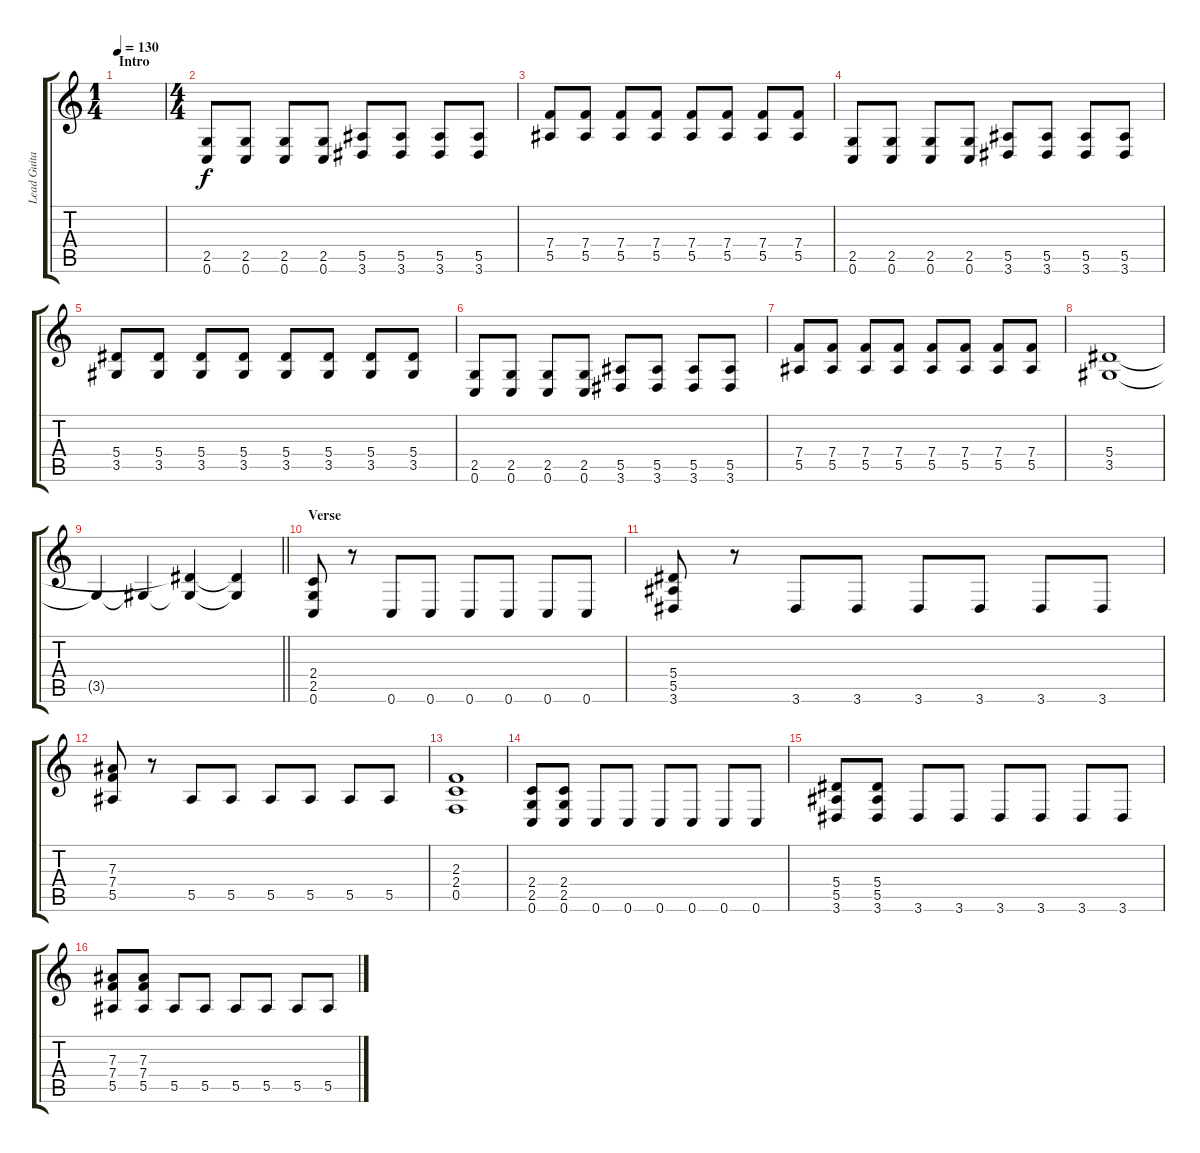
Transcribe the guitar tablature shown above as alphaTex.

\track ("Lead Guitar 2" "Lead Guita") {instrument distortionguitar}
\staff {score tabs}
\tuning (C4 G3 Eb3 Bb2 F2 C2) {hide}
\ts (1 4)
\section ("" "Intro")
\tempo 130
\clef g2
\ks c
|
\ts (4 4)
(2.5 0.6).8 (2.5 0.6).8 (2.5 0.6).8 (2.5 0.6).8 (5.5 3.6).8 (5.5 3.6).8 (5.5 3.6).8 (5.5 3.6).8 |
(7.4 5.5).8 (7.4 5.5).8 (7.4 5.5).8 (7.4 5.5).8 (7.4 5.5).8 (7.4 5.5).8 (7.4 5.5).8 (7.4 5.5).8 |
(2.5 0.6).8 (2.5 0.6).8 (2.5 0.6).8 (2.5 0.6).8 (5.5 3.6).8 (5.5 3.6).8 (5.5 3.6).8 (5.5 3.6).8 |
(5.4 3.5).8 (5.4 3.5).8 (5.4 3.5).8 (5.4 3.5).8 (5.4 3.5).8 (5.4 3.5).8 (5.4 3.5).8 (5.4 3.5).8 |
(2.5 0.6).8 (2.5 0.6).8 (2.5 0.6).8 (2.5 0.6).8 (5.5 3.6).8 (5.5 3.6).8 (5.5 3.6).8 (5.5 3.6).8 |
(7.4 5.5).8 (7.4 5.5).8 (7.4 5.5).8 (7.4 5.5).8 (7.4 5.5).8 (7.4 5.5).8 (7.4 5.5).8 (7.4 5.5).8 |
(5.4 3.5).1 |
\barLineRight lightlight
3.5{t}.4 3.5{t}.4 (5.4{t} 3.5{t}).4 (5.4{t} 3.5{t}).4 |
\section ("" "Verse")
(2.4 2.5 0.6).8 r.8 0.6.8 0.6.8 0.6.8 0.6.8 0.6.8 0.6.8 |
(5.4 5.5 3.6).8 r.8 3.6.8 3.6.8 3.6.8 3.6.8 3.6.8 3.6.8 |
(7.3 7.4 5.5).8 r.8 5.5.8 5.5.8 5.5.8 5.5.8 5.5.8 5.5.8 |
(2.3 2.4 0.5).1 |
(2.4 2.5 0.6).8 (2.4 2.5 0.6).8 0.6.8 0.6.8 0.6.8 0.6.8 0.6.8 0.6.8 |
(5.4 5.5 3.6).8 (5.4 5.5 3.6).8 3.6.8 3.6.8 3.6.8 3.6.8 3.6.8 3.6.8 |
(7.3 7.4 5.5).8 (7.3 7.4 5.5).8 5.5.8 5.5.8 5.5.8 5.5.8 5.5.8 5.5.8
